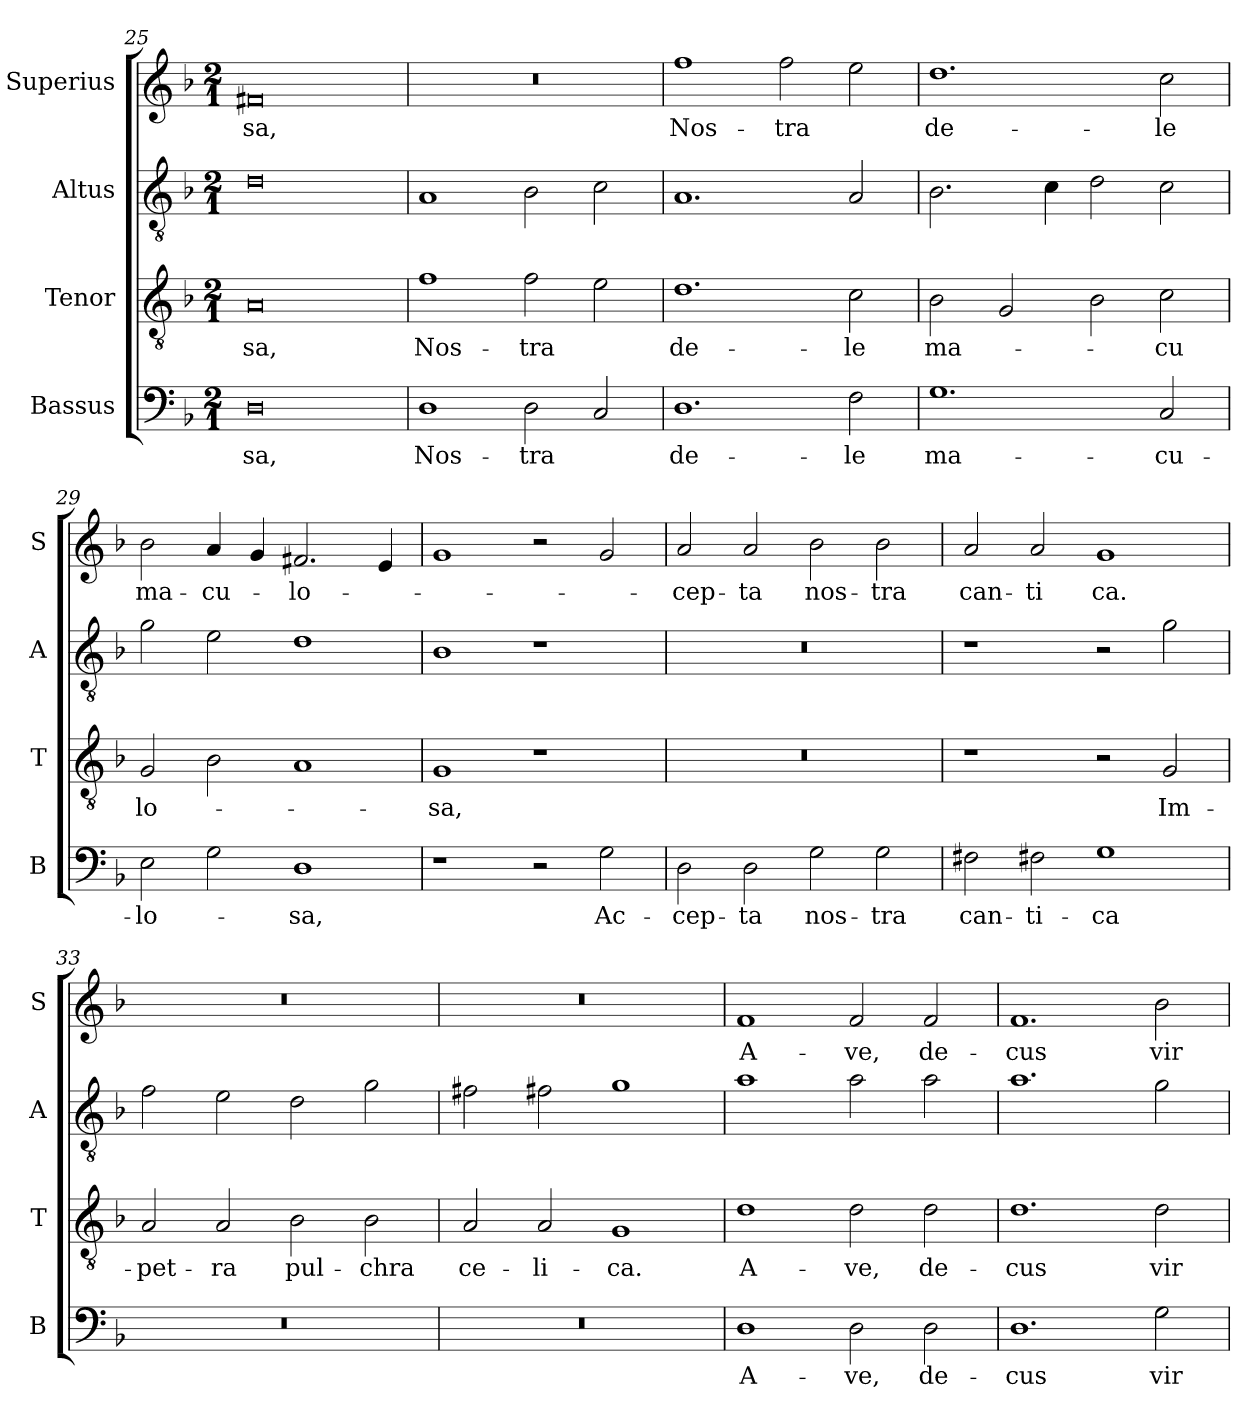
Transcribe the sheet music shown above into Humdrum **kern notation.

**kern	**text	**kern	**text	**kern	**kern	**text
*part4	*part4	*part3	*part3	*part2	*part1	*part1
*staff4	*staff4	*staff3	*staff3	*staff2	*staff1	*staff1
*I"Bassus	*	*I"Tenor	*	*I"Altus	*I"Superius	*
*I'B	*	*I'T	*	*I'A	*I'S	*
*clefF4	*	*clefGv2	*	*clefGv2	*clefG2	*
*k[b-]	*	*k[b-]	*	*k[b-]	*k[b-]	*
*M2/1	*	*M2/1	*	*M2/1	*M2/1	*
=25	=25	=25	=25	=25	=25	=25
0D	-sa,	0A	-sa,	0d	0f#X	-sa,
=26	=26	=26	=26	=26	=26	=26
1D	Nos-	1f	Nos-	1A	0r	.
2D\	-tra	2f\	-tra	2B-\	.	.
2C/	.	2e\	.	2c\	.	.
=27	=27	=27	=27	=27	=27	=27
1.D	de-	1.d	de-	1.A	1ff	Nos-
.	.	.	.	.	2ff\	-tra
2F\	-le	2c\	-le	2A/	2ee\	.
=28	=28	=28	=28	=28	=28	=28
1.G	ma-	2B-\	ma-	2.B-\	1.dd	de-
.	.	2G/	.	.	.	.
.	.	.	.	4c\	.	.
.	.	2B-\	.	2d\	.	.
2C/	-cu-	2c\	-cu	2c\	2cc\	-le
=29	=29	=29	=29	=29	=29	=29
2E\	-lo-	2G/	lo-	2g\	2b-\	ma-
2G\	.	2B-\	.	2e\	4a/	-cu-
.	.	.	.	.	4g/	.
1D	-sa,	1A	.	1d	2.f#X/	-lo-
.	.	.	.	.	4e/	.
=30	=30	=30	=30	=30	=30	=30
1r	.	1G	-sa,	1B-	1g	.
2r	.	1r	.	1r	2r	.
2G\	Ac-	.	.	.	2g/	.
=31	=31	=31	=31	=31	=31	=31
2D\	-cep-	0r	.	0r	2a/	-cep-
2D\	-ta	.	.	.	2a/	-ta
2G\	nos-	.	.	.	2b-\	nos-
2G\	-tra	.	.	.	2b-\	-tra
=32	=32	=32	=32	=32	=32	=32
2F#X\	can-	1r	.	1r	2a/	can-
2F#X\	-ti-	.	.	.	2a/	-ti
1G	-ca	2r	.	2r	1g	ca.
.	.	2G/	Im-	2g\	.	.
=33	=33	=33	=33	=33	=33	=33
0r	.	2A/	-pet-	2f\	0r	.
.	.	2A/	-ra	2e\	.	.
.	.	2B-\	pul-	2d\	.	.
.	.	2B-\	-chra	2g\	.	.
=34	=34	=34	=34	=34	=34	=34
0r	.	2A/	ce-	2f#X\	0r	.
.	.	2A/	-li-	2f#X\	.	.
.	.	1G	-ca.	1g	.	.
=35	=35	=35	=35	=35	=35	=35
1D	A-	1d	A-	1a	1f	A-
2D\	-ve,	2d\	-ve,	2a\	2f/	-ve,
2D\	de-	2d\	de-	2a\	2f/	de-
=36	=36	=36	=36	=36	=36	=36
1.D	-cus	1.d	-cus	1.a	1.f	-cus
2G\	vir-	2d\	vir-	2g\	2b-\	vir-
=	=	=	=	=	=	=
*-	*-	*-	*-	*-	*-	*-
